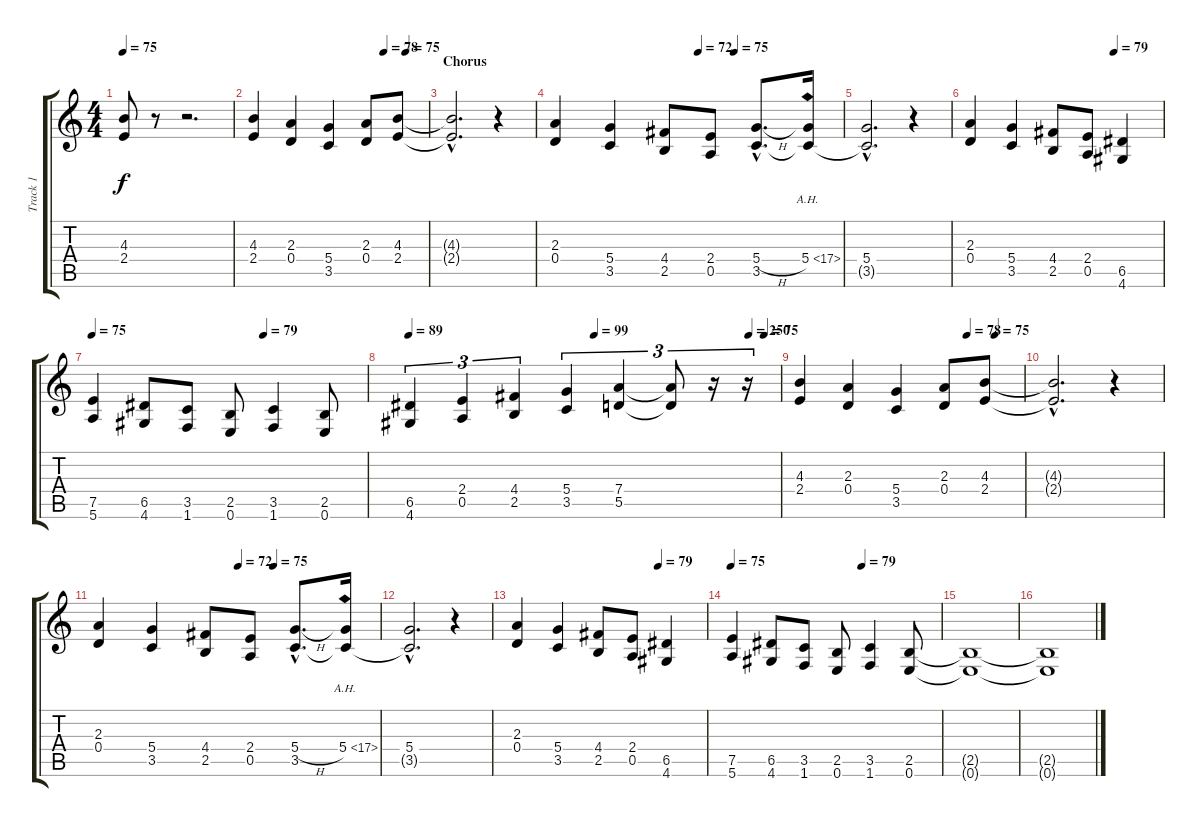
\track ("Track 1" "Track 1") {instrument distortionguitar}
\staff {score tabs}
\tuning (E4 B3 G3 D3 A2 E2) {hide}
\ts (4 4)
\tempo 75
\clef g2
\ks c
(4.3 2.4).8{dy f instrument distortionguitar} r.8 r.2{d} |
\tempo (78 0.75)
\tempo (75 0.875)
(4.3 2.4).4 (2.3 0.4).4 (5.4 3.5).4 (2.3 0.4).8 (4.3 2.4).8 |
\section ("" "Chorus")
(4.3{hac t} 2.4{hac t}).2{d} r.4 |
\tempo (72 0.5)
\tempo (75 0.625)
(2.3 0.4).4 (5.4 3.5).4 (4.4 2.5).8 (2.4 0.5).8 (5.4{h hac} 3.5{hac}).8{d} (5.4{ah 12} 3.5{t}).16 |
(5.4{hac} 3.5{hac t}).2{d} r.4 |
\tempo (79 0.75)
(2.3 0.4).4 (5.4 3.5).4 (4.4 2.5).8 (2.4 0.5).8 (6.5 4.6).4 |
\tempo 75
\tempo (79 0.625)
(7.5 5.6).4 (6.5 4.6).8 (3.5 1.6).8 (2.5 0.6).8 (3.5 1.6).4 (2.5 0.6).8 |
\tempo 79
\tempo (99 0.5)
\tempo (250 0.9166666666666666)
\tempo (75 0.9583333333333334)
\tempo 89
(6.5 4.6).4{tu (3 2)} (2.4 0.5).4{tu (3 2)} (4.4 2.5).4{tu (3 2)} (5.4 3.5).4{tu (3 2)} (7.4 5.5).4{tu (3 2)} (7.4{t} 5.5{t}).8{tu (3 2)} r.16{tu (3 2)} r.16{tu (3 2)} |
\tempo (78 0.75)
\tempo (75 0.875)
(4.3 2.4).4 (2.3 0.4).4 (5.4 3.5).4 (2.3 0.4).8 (4.3 2.4).8 |
(4.3{hac t} 2.4{hac t}).2{d} r.4 |
\tempo (72 0.5)
\tempo (75 0.625)
(2.3 0.4).4 (5.4 3.5).4 (4.4 2.5).8 (2.4 0.5).8 (5.4{h hac} 3.5{hac}).8{d} (5.4{ah 12} 3.5{t}).16 |
(5.4{hac} 3.5{hac t}).2{d} r.4 |
\tempo (79 0.75)
(2.3 0.4).4 (5.4 3.5).4 (4.4 2.5).8 (2.4 0.5).8 (6.5 4.6).4 |
\tempo 75
\tempo (79 0.625)
(7.5 5.6).4 (6.5 4.6).8 (3.5 1.6).8 (2.5 0.6).8 (3.5 1.6).4 (2.5 0.6).8 |
(2.5{t} 0.6{t}).1 |
(2.5{t} 0.6{t}).1
